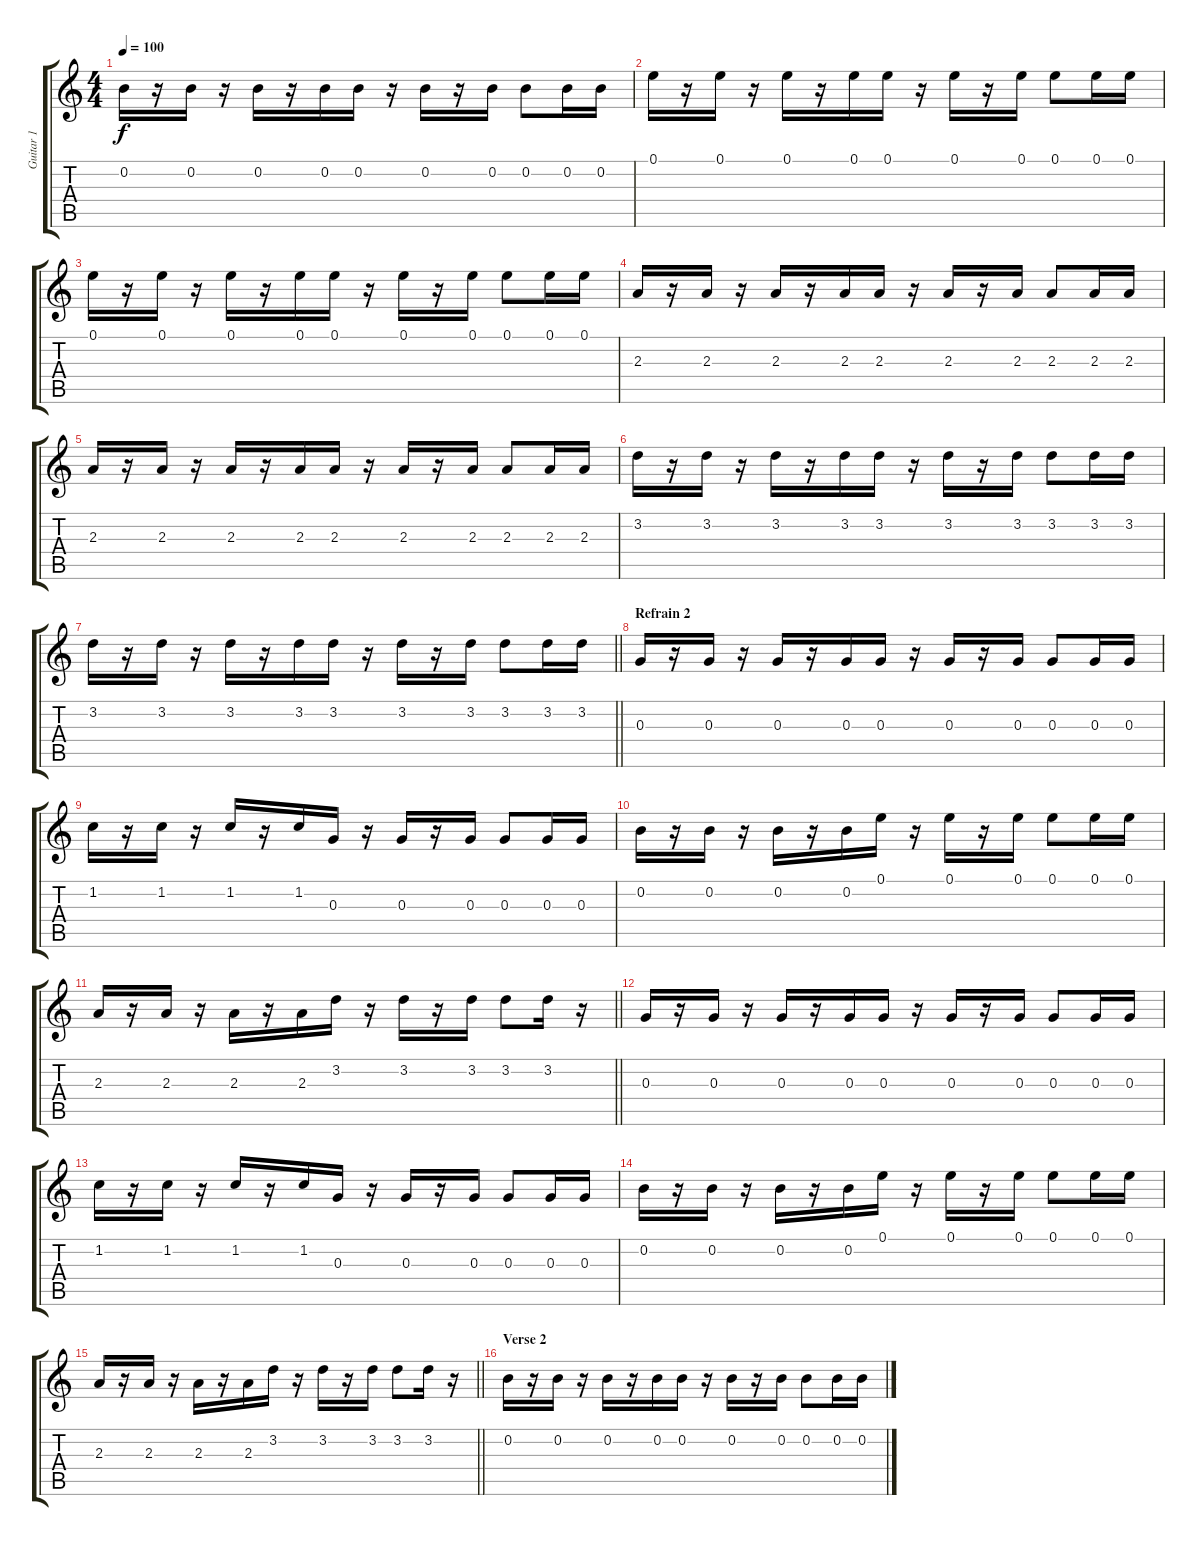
\track ("Guitar 1" "Guitar 1") {instrument electricguitarclean}
\staff {score tabs}
\tuning (E4 B3 G3 D3 A2 E2) {hide}
\ts (4 4)
\tempo 100
\clef g2
\ks c
0.2.16{dy f} r.16 0.2.16 r.16 0.2.16 r.16 0.2.16 0.2.16 r.16 0.2.16 r.16 0.2.16 0.2.8 0.2.16 0.2.16 |
0.1.16 r.16 0.1.16 r.16 0.1.16 r.16 0.1.16 0.1.16 r.16 0.1.16 r.16 0.1.16 0.1.8 0.1.16 0.1.16 |
0.1.16 r.16 0.1.16 r.16 0.1.16 r.16 0.1.16 0.1.16 r.16 0.1.16 r.16 0.1.16 0.1.8 0.1.16 0.1.16 |
2.3.16 r.16 2.3.16 r.16 2.3.16 r.16 2.3.16 2.3.16 r.16 2.3.16 r.16 2.3.16 2.3.8 2.3.16 2.3.16 |
2.3.16 r.16 2.3.16 r.16 2.3.16 r.16 2.3.16 2.3.16 r.16 2.3.16 r.16 2.3.16 2.3.8 2.3.16 2.3.16 |
3.2.16 r.16 3.2.16 r.16 3.2.16 r.16 3.2.16 3.2.16 r.16 3.2.16 r.16 3.2.16 3.2.8 3.2.16 3.2.16 |
\barLineRight lightlight
3.2.16 r.16 3.2.16 r.16 3.2.16 r.16 3.2.16 3.2.16 r.16 3.2.16 r.16 3.2.16 3.2.8 3.2.16 3.2.16 |
\section ("" "Refrain 2")
0.3.16 r.16 0.3.16 r.16 0.3.16 r.16 0.3.16 0.3.16 r.16 0.3.16 r.16 0.3.16 0.3.8 0.3.16 0.3.16 |
1.2.16 r.16 1.2.16 r.16 1.2.16 r.16 1.2.16 0.3.16 r.16 0.3.16 r.16 0.3.16 0.3.8 0.3.16 0.3.16 |
0.2.16 r.16 0.2.16 r.16 0.2.16 r.16 0.2.16 0.1.16 r.16 0.1.16 r.16 0.1.16 0.1.8 0.1.16 0.1.16 |
\barLineRight lightlight
2.3.16 r.16 2.3.16 r.16 2.3.16 r.16 2.3.16 3.2.16 r.16 3.2.16 r.16 3.2.16 3.2.8 3.2.16 r.16 |
0.3.16 r.16 0.3.16 r.16 0.3.16 r.16 0.3.16 0.3.16 r.16 0.3.16 r.16 0.3.16 0.3.8 0.3.16 0.3.16 |
1.2.16 r.16 1.2.16 r.16 1.2.16 r.16 1.2.16 0.3.16 r.16 0.3.16 r.16 0.3.16 0.3.8 0.3.16 0.3.16 |
0.2.16 r.16 0.2.16 r.16 0.2.16 r.16 0.2.16 0.1.16 r.16 0.1.16 r.16 0.1.16 0.1.8 0.1.16 0.1.16 |
\barLineRight lightlight
2.3.16 r.16 2.3.16 r.16 2.3.16 r.16 2.3.16 3.2.16 r.16 3.2.16 r.16 3.2.16 3.2.8 3.2.16 r.16 |
\section ("" "Verse 2")
0.2.16 r.16 0.2.16 r.16 0.2.16 r.16 0.2.16 0.2.16 r.16 0.2.16 r.16 0.2.16 0.2.8 0.2.16 0.2.16
